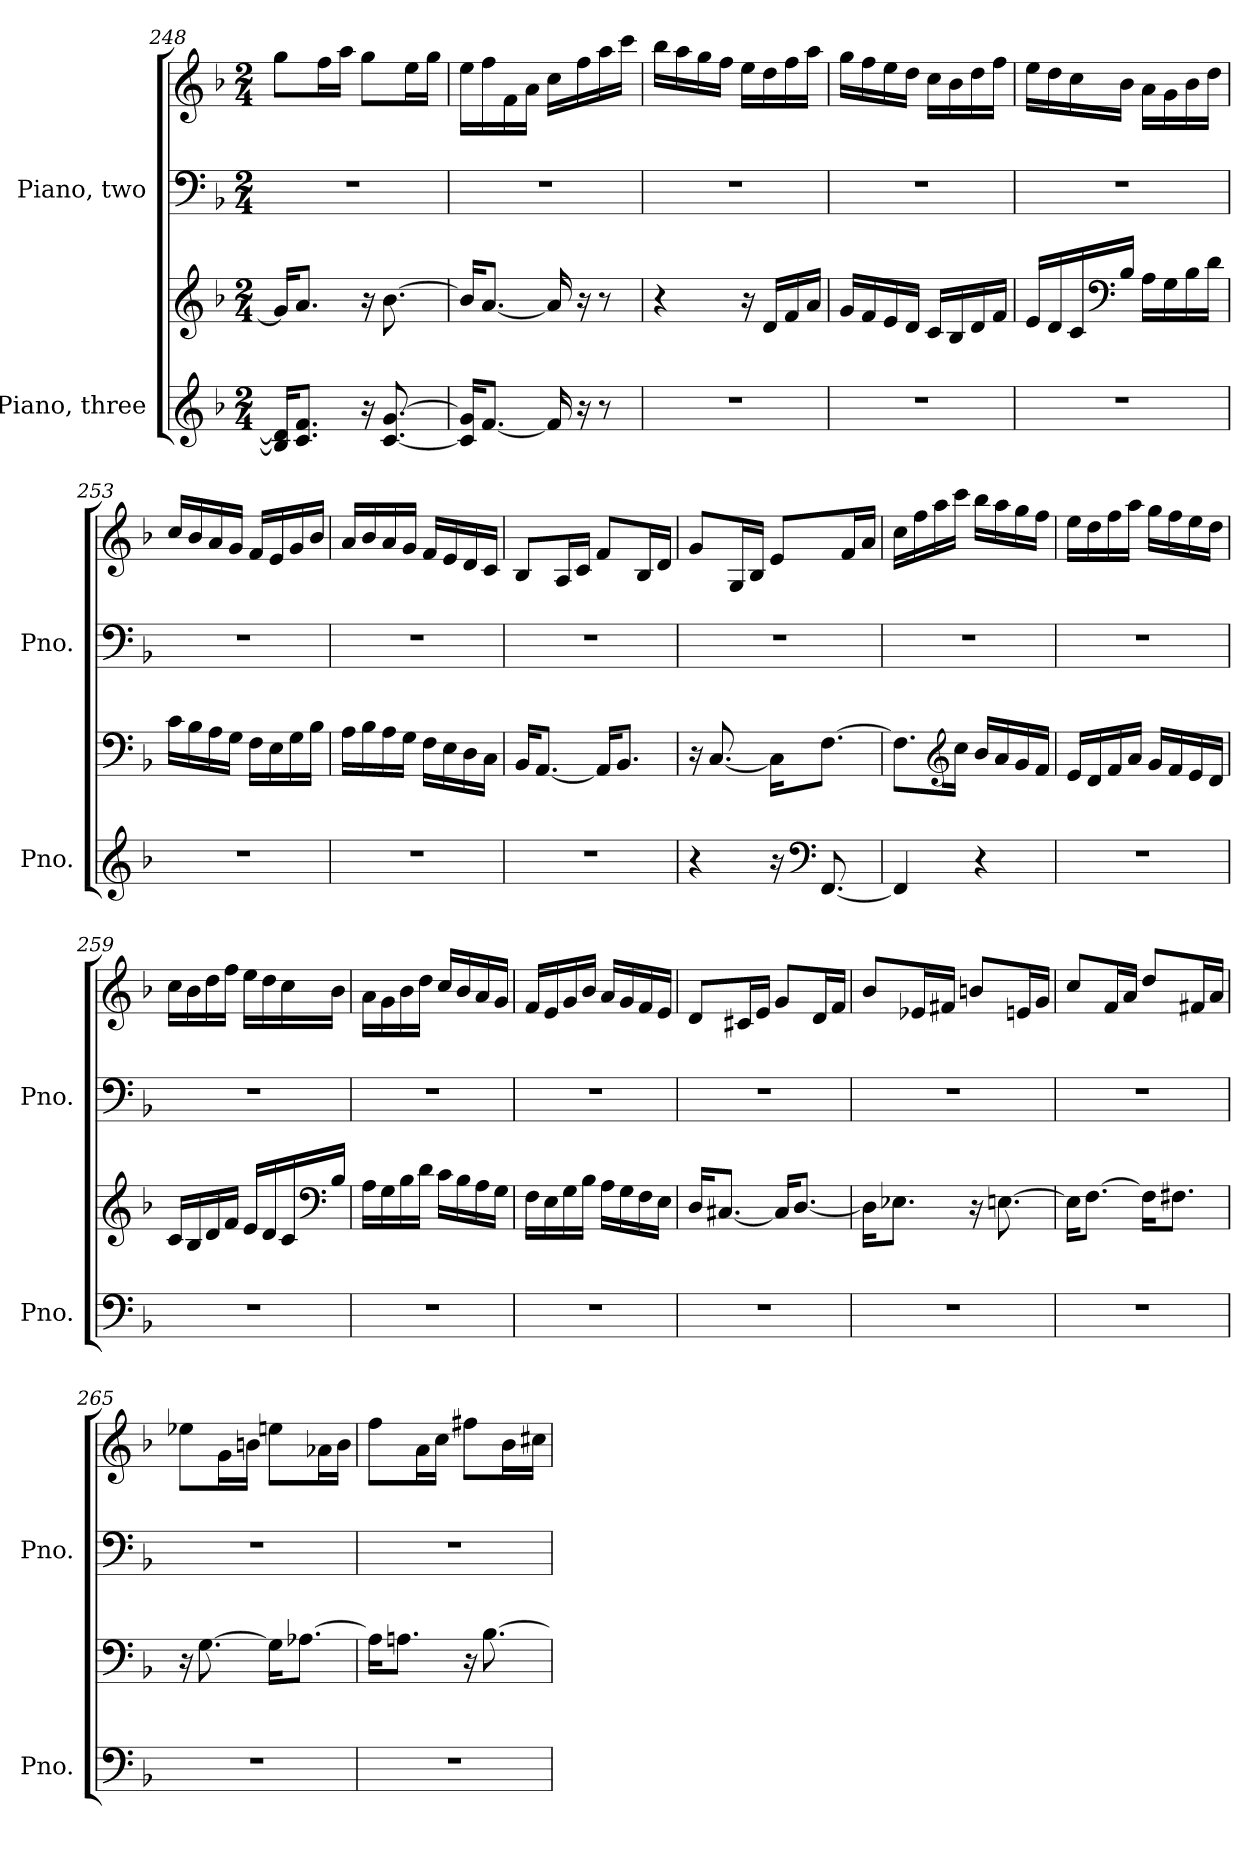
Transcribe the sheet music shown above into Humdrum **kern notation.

**kern	**kern	**kern	**kern
*part2	*part2	*part1	*part1
*staff4	*staff3	*staff2	*staff1
*I"Piano, three	*	*I"Piano, two	*
*I'Pno.	*	*I'Pno.	*
*clefG2	*clefG2	*clefF4	*clefG2
*k[b-]	*k[b-]	*k[b-]	*k[b-]
*M2/4	*M2/4	*M2/4	*M2/4
=248	=248	=248	=248
16B-/] 16d/]KL	16g/KL]	2r	8gg\L
8.c/ 8.f/J	8.a/J	.	.
.	.	.	16ff\L
.	.	.	16aa\JJ
16r	16r	.	8gg\L
[8.c/ [8.g/	[8.b-\	.	.
.	.	.	16ee\L
.	.	.	16gg\JJ
=249	=249	=249	=249
16c/] 16g/]KL	16b-/KL]	2r	16ee\LL
[8.f/J	[8.a/J	.	16ff\
.	.	.	16f\
.	.	.	16a\JJ
16f/]	16a/]	.	16cc\LL
16r	16r	.	16ff\
8r	8r	.	16aa\
.	.	.	16ccc\JJ
=250	=250	=250	=250
2r	4r	2r	16bb-\LL
.	.	.	16aa\
.	.	.	16gg\
.	.	.	16ff\JJ
.	16r	.	16ee\LL
.	16d/LL	.	16dd\
.	16f/	.	16ff\
.	16a/JJ	.	16aa\JJ
!!LO:PB:g=z
=251	=251	=251	=251
2r	16g/LL	2r	16gg\LL
.	16f/	.	16ff\
.	16e/	.	16ee\
.	16d/JJ	.	16dd\JJ
.	16c/LL	.	16cc\LL
.	16B-/	.	16b-\
.	16d/	.	16dd\
.	16f/JJ	.	16ff\JJ
=252	=252	=252	=252
2r	16e/LL	2r	16ee\LL
.	16d/	.	16dd\
.	16c/	.	16cc\
*	*clefF4	*	*
.	16B-/JJ	.	16b-\JJ
.	16A\LL	.	16a\LL
.	16G\	.	16g\
.	16B-\	.	16b-\
.	16d\JJ	.	16dd\JJ
=253	=253	=253	=253
2r	16c\LL	2r	16cc/LL
.	16B-\	.	16b-/
.	16A\	.	16a/
.	16G\JJ	.	16g/JJ
.	16F\LL	.	16f/LL
.	16E\	.	16e/
.	16G\	.	16g/
.	16B-\JJ	.	16b-/JJ
=254	=254	=254	=254
2r	16A\LL	2r	16a/LL
.	16B-\	.	16b-/
.	16A\	.	16a/
.	16G\JJ	.	16g/JJ
.	16F\LL	.	16f/LL
.	16E\	.	16e/
.	16D\	.	16d/
.	16C\JJ	.	16c/JJ
!!LO:LB:g=z
=255	=255	=255	=255
2r	16BB-/KL	2r	8B-/L
.	[8.AA/J	.	.
.	.	.	16A/L
.	.	.	16c/JJ
.	16AA/KL]	.	8f/L
.	8.BB-/J	.	.
.	.	.	16B-/L
.	.	.	16d/JJ
=256	=256	=256	=256
4r	16r	2r	8g/L
.	[8.C/	.	.
.	.	.	16G/L
.	.	.	16B-/JJ
16r	16C\KL]	.	8e/L
*clefF4	*	*	*
[8.FF/	[8.F\J	.	.
.	.	.	16f/L
.	.	.	16a/JJ
=257	=257	=257	=257
4FF/]	8.F\L]	2r	16cc\LL
.	.	.	16ff\
.	.	.	16aa\
*	*clefG2	*	*
.	16cc\Jk	.	16ccc\JJ
4r	16b-/LL	.	16bb-\LL
.	16a/	.	16aa\
.	16g/	.	16gg\
.	16f/JJ	.	16ff\JJ
=258	=258	=258	=258
2r	16e/LL	2r	16ee\LL
.	16d/	.	16dd\
.	16f/	.	16ff\
.	16a/JJ	.	16aa\JJ
.	16g/LL	.	16gg\LL
.	16f/	.	16ff\
.	16e/	.	16ee\
.	16d/JJ	.	16dd\JJ
!!LO:LB:g=z
=259	=259	=259	=259
2r	16c/LL	2r	16cc\LL
.	16B-/	.	16b-\
.	16d/	.	16dd\
.	16f/JJ	.	16ff\JJ
.	16e/LL	.	16ee\LL
.	16d/	.	16dd\
.	16c/	.	16cc\
*	*clefF4	*	*
.	16B-/JJ	.	16b-\JJ
=260	=260	=260	=260
2r	16A\LL	2r	16a\LL
.	16G\	.	16g\
.	16B-\	.	16b-\
.	16d\JJ	.	16dd\JJ
.	16c\LL	.	16cc/LL
.	16B-\	.	16b-/
.	16A\	.	16a/
.	16G\JJ	.	16g/JJ
=261	=261	=261	=261
2r	16F\LL	2r	16f/LL
.	16E\	.	16e/
.	16G\	.	16g/
.	16B-\JJ	.	16b-/JJ
.	16A\LL	.	16a/LL
.	16G\	.	16g/
.	16F\	.	16f/
.	16E\JJ	.	16e/JJ
=262	=262	=262	=262
2r	16D/KL	2r	8d/L
.	[8.C#X/J	.	.
.	.	.	16c#X/L
.	.	.	16e/JJ
.	16C#/KL]	.	8g/L
.	[8.D/J	.	.
.	.	.	16d/L
.	.	.	16f/JJ
!!LO:PB:g=z
=263	=263	=263	=263
2r	16D\KL]	2r	8b-/L
.	8.E-X\J	.	.
.	.	.	16e-X/L
.	.	.	16f#X/JJ
.	16r	.	8bn/L
.	[8.En\	.	.
.	.	.	16en/L
.	.	.	16g/JJ
=264	=264	=264	=264
2r	16E\KL]	2r	8cc/L
.	[8.F\J	.	.
.	.	.	16f/L
.	.	.	16a/JJ
.	16F\KL]	.	8dd/L
.	8.F#X\J	.	.
.	.	.	16f#X/L
.	.	.	16a/JJ
=265	=265	=265	=265
2r	16r	2r	8ee-X\L
.	[8.G\	.	.
.	.	.	16g\L
.	.	.	16bn\JJ
.	16G\KL]	.	8een\L
.	[8.A-X\J	.	.
.	.	.	16a-X\L
.	.	.	16b\JJ
=266	=266	=266	=266
2r	16A-\KL]	2r	8ff\L
.	8.An\J	.	.
.	.	.	16a\L
.	.	.	16cc\JJ
.	16r	.	8ff#X\L
.	[8.B-\	.	.
.	.	.	16b-\L
.	.	.	16cc#X\JJ
=	=	=	=
*-	*-	*-	*-
